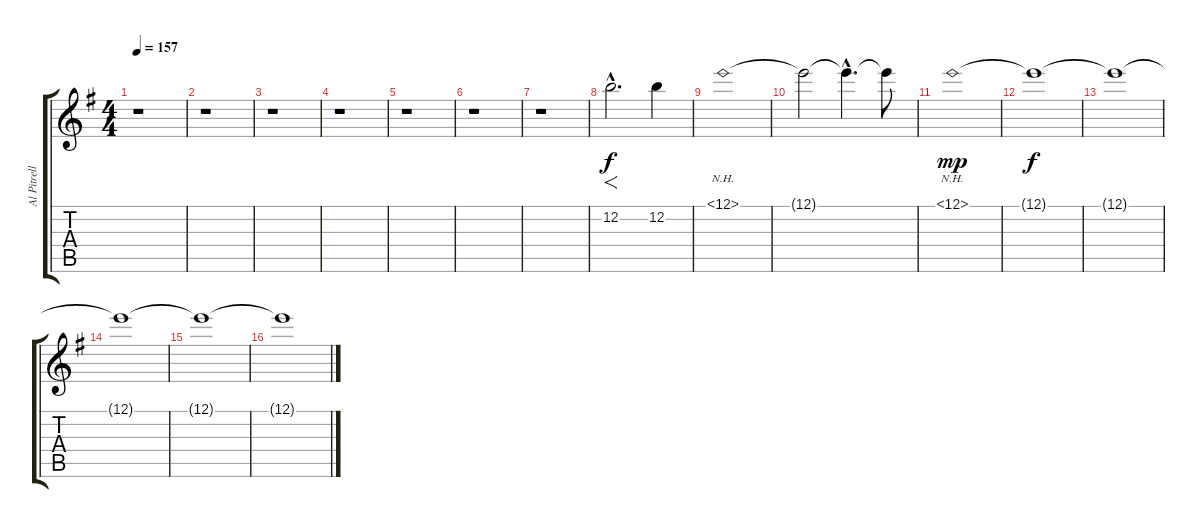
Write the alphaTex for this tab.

\track ("Al Pitrelli" "Al Pitrell") {instrument overdrivenguitar}
\staff {score tabs}
\tuning (E4 B3 G3 D3 A2 E2) {hide}
\ts (4 4)
\tempo 157
\clef g2
\ks g
r.1{dy f instrument overdrivenguitar} |
r.1 |
r.1 |
r.1 |
r.1 |
r.1 |
r.1 |
12.2{hac}.2{f d} 12.2.4 |
12.1{nh}.1 |
12.1{t}.2 12.1{hac t}.4{d} 12.1{t}.8 |
12.1{nh}.1{dy mp} |
12.1{t}.1{dy f} |
12.1{t}.1{volume 11} |
12.1{t}.1 |
12.1{t}.1{volume 8} |
12.1{t}.1
